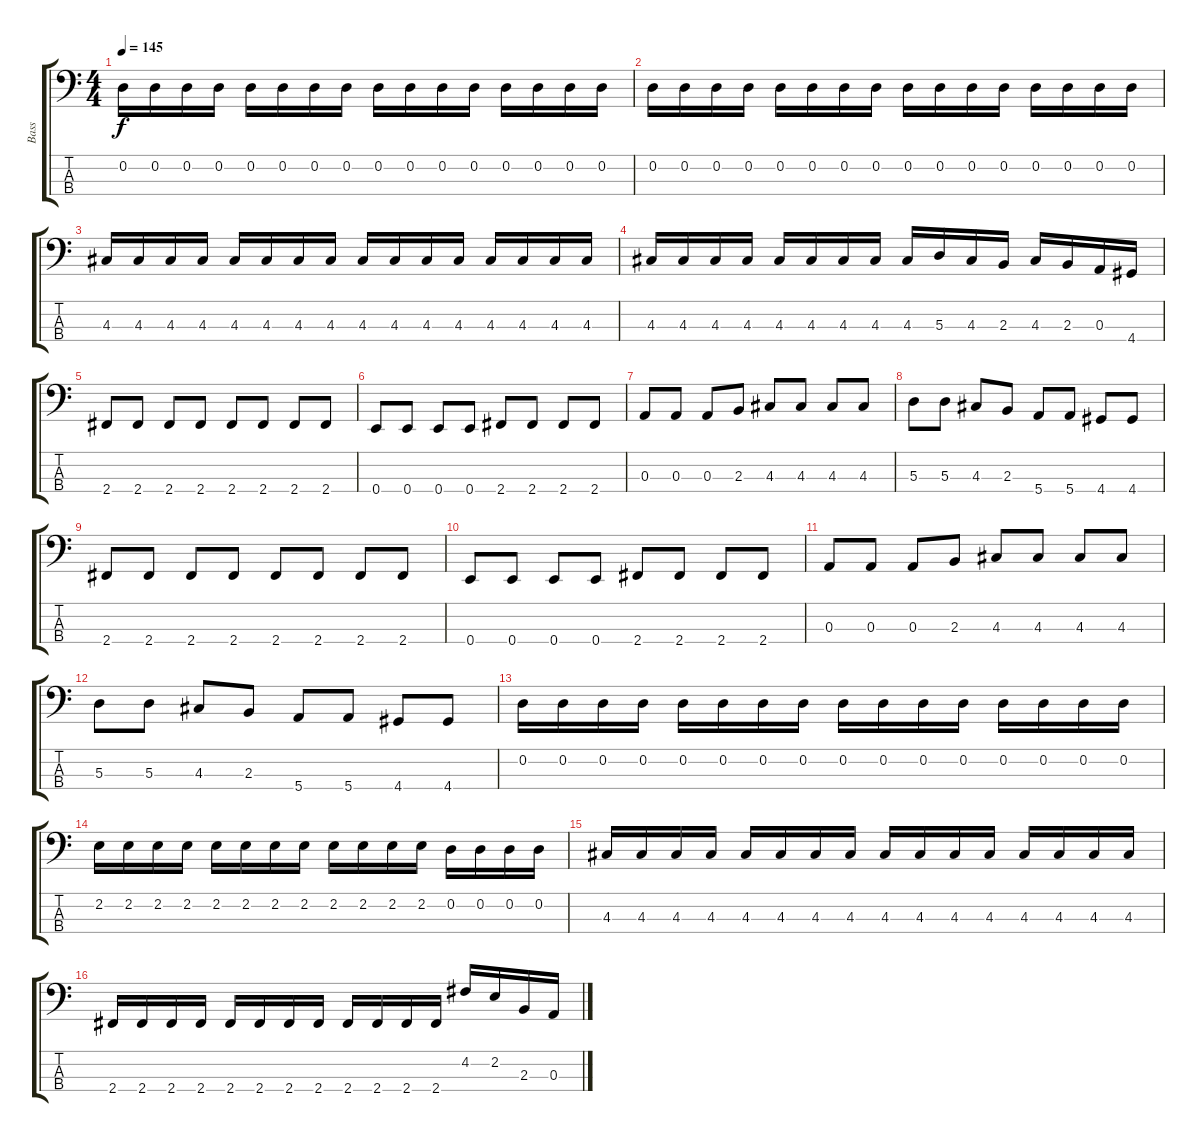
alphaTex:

\track ("Bass " "Bass ") {instrument electricbassfinger}
\staff {score tabs}
\tuning (G2 D2 A1 E1) {hide}
\ts (4 4)
\tempo 145
\clef f4
\ks c
0.2.16{dy f} 0.2.16 0.2.16 0.2.16 0.2.16 0.2.16 0.2.16 0.2.16 0.2.16 0.2.16 0.2.16 0.2.16 0.2.16 0.2.16 0.2.16 0.2.16 |
0.2.16 0.2.16 0.2.16 0.2.16 0.2.16 0.2.16 0.2.16 0.2.16 0.2.16 0.2.16 0.2.16 0.2.16 0.2.16 0.2.16 0.2.16 0.2.16 |
4.3.16 4.3.16 4.3.16 4.3.16 4.3.16 4.3.16 4.3.16 4.3.16 4.3.16 4.3.16 4.3.16 4.3.16 4.3.16 4.3.16 4.3.16 4.3.16 |
4.3.16 4.3.16 4.3.16 4.3.16 4.3.16 4.3.16 4.3.16 4.3.16 4.3.16 5.3.16 4.3.16 2.3.16 4.3.16 2.3.16 0.3.16 4.4.16 |
2.4.8 2.4.8 2.4.8 2.4.8 2.4.8 2.4.8 2.4.8 2.4.8 |
0.4.8 0.4.8 0.4.8 0.4.8 2.4.8 2.4.8 2.4.8 2.4.8 |
0.3.8 0.3.8 0.3.8 2.3.8 4.3.8 4.3.8 4.3.8 4.3.8 |
5.3.8 5.3.8 4.3.8 2.3.8 5.4.8 5.4.8 4.4.8 4.4.8 |
2.4.8 2.4.8 2.4.8 2.4.8 2.4.8 2.4.8 2.4.8 2.4.8 |
0.4.8 0.4.8 0.4.8 0.4.8 2.4.8 2.4.8 2.4.8 2.4.8 |
0.3.8 0.3.8 0.3.8 2.3.8 4.3.8 4.3.8 4.3.8 4.3.8 |
5.3.8 5.3.8 4.3.8 2.3.8 5.4.8 5.4.8 4.4.8 4.4.8 |
0.2.16 0.2.16 0.2.16 0.2.16 0.2.16 0.2.16 0.2.16 0.2.16 0.2.16 0.2.16 0.2.16 0.2.16 0.2.16 0.2.16 0.2.16 0.2.16 |
2.2.16 2.2.16 2.2.16 2.2.16 2.2.16 2.2.16 2.2.16 2.2.16 2.2.16 2.2.16 2.2.16 2.2.16 0.2.16 0.2.16 0.2.16 0.2.16 |
4.3.16 4.3.16 4.3.16 4.3.16 4.3.16 4.3.16 4.3.16 4.3.16 4.3.16 4.3.16 4.3.16 4.3.16 4.3.16 4.3.16 4.3.16 4.3.16 |
2.4.16 2.4.16 2.4.16 2.4.16 2.4.16 2.4.16 2.4.16 2.4.16 2.4.16 2.4.16 2.4.16 2.4.16 4.2.16 2.2.16 2.3.16 0.3.16
